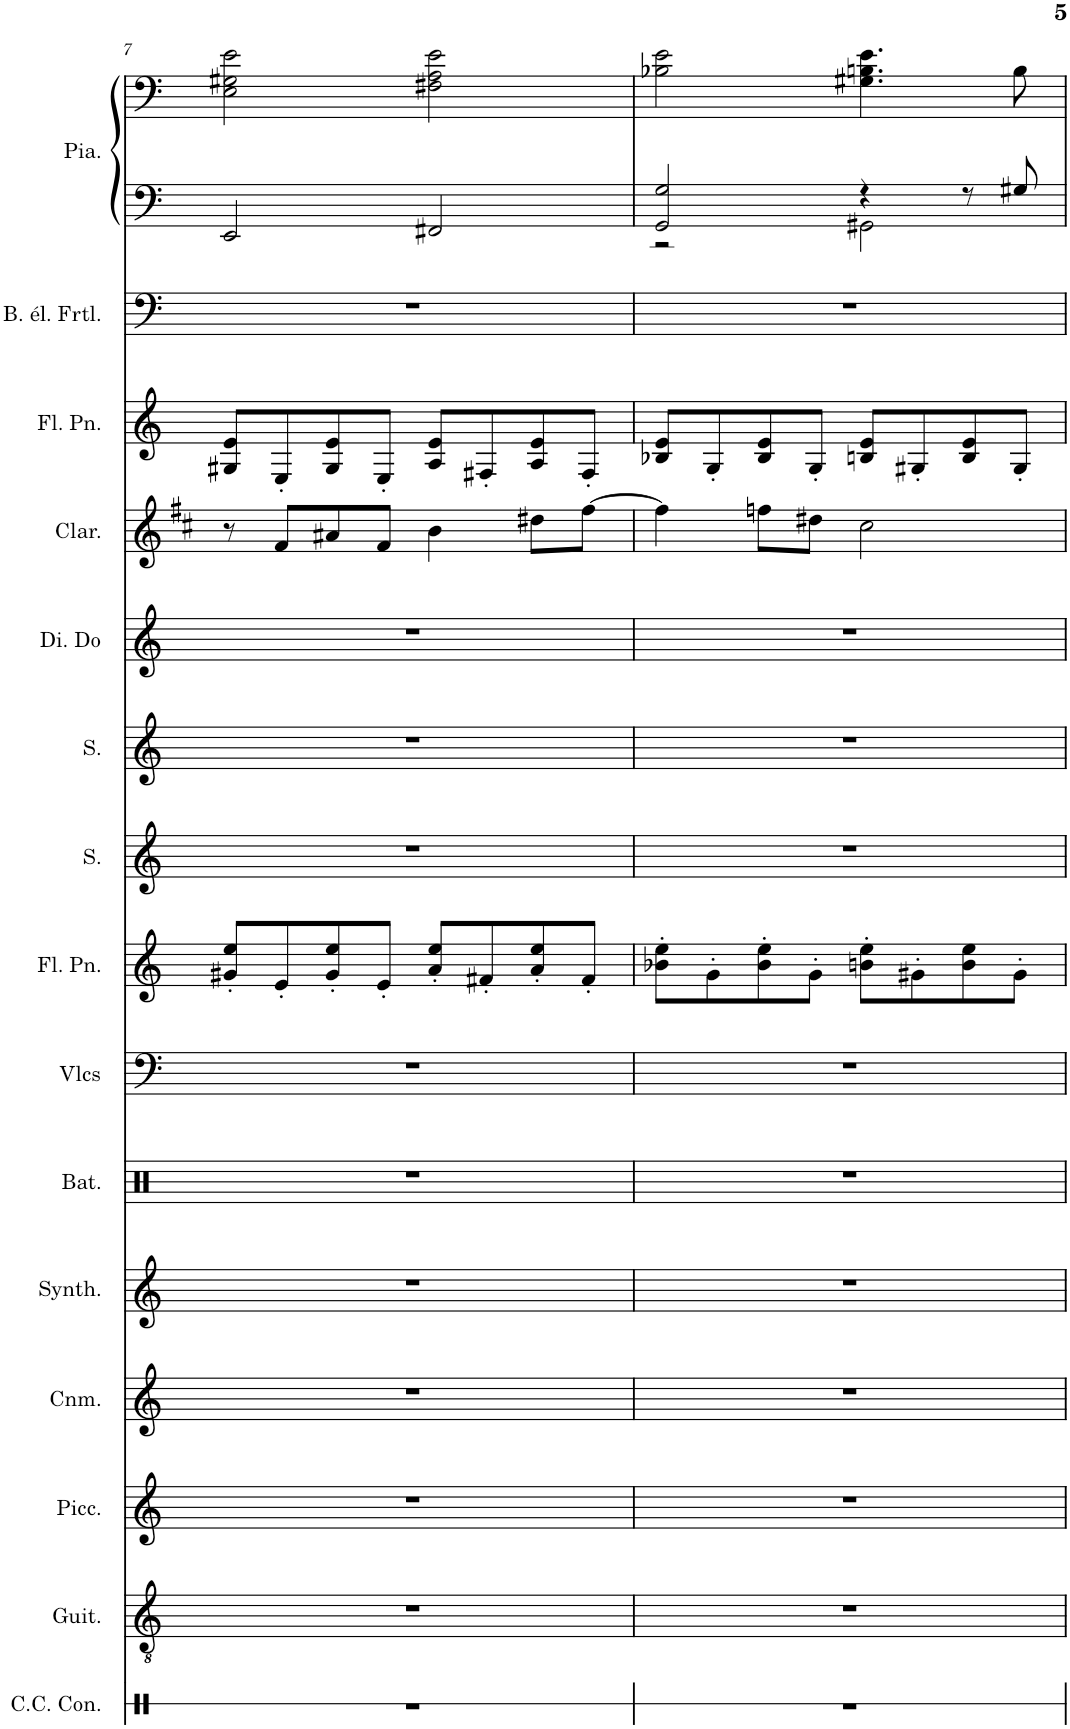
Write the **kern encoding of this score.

**kern	**kern	**kern	**kern	**kern	**kern	**kern	**kern	**kern	**kern	**kern	**kern	**kern	**kern	**kern	**kern
*part15	*part14	*part13	*part12	*part11	*part10	*part9	*part8	*part7	*part6	*part5	*part4	*part3	*part2	*part1	*part1
*staff16	*staff15	*staff14	*staff13	*staff12	*staff11	*staff10	*staff9	*staff8	*staff7	*staff6	*staff5	*staff4	*staff3	*staff2	*staff1
*I"Caisse claire de concert, SYNTH DRUM	*I"Guitare acoustique, MUTED GTR	*I"Piccolo, PICCOLO	*I"Cornemuse, BAG PIPE	*I"Synthétiseur de sinusoïdes, OCARINA	*I"Batterie, DRUMS	*I"Violoncelles, STRINGS	*I"Flûte de Pan, PAN FLUTE	*I"Soprano, CHOIR AAHS	*I"Soprano, CHOIR AAHS	*I"Dizi en Do, PICCOLO	*I"Clarinette	*I"Flûte de Pan, PAN FLUTE	*I"Basse électrique fretless, FRETLESS	*I"Piano, A.PIANO 2	*
*I'C.C. Con.	*I'Guit.	*I'Picc.	*I'Cnm.	*I'Synth.	*I'Bat.	*I'Vlcs	*I'Fl. Pn.	*I'S.	*I'S.	*I'Di. Do	*I'Clar.	*I'Fl. Pn.	*I'B. él. Frtl.	*I'Pia.	*
!!LO:PB:g=z
*clefX	*clefGv2	*clefG2	*clefG2	*clefG2	*clefX	*clefF4	*clefG2	*clefG2	*clefG2	*clefG2	*clefG2	*clefG2	*clefF4	*clefF4	*clefF4
*	*	*Trd-7c-12	*Trd1c2	*	*	*	*	*	*	*Trd-7c-12	*Trd1c2	*	*Trd7c12	*	*
*k[]	*k[]	*k[]	*k[]	*k[]	*k[]	*k[]	*k[]	*k[]	*k[]	*k[]	*k[f#c#]	*k[]	*k[]	*k[]	*k[]
*M4/4	*M4/4	*M4/4	*M4/4	*M4/4	*M4/4	*M4/4	*M4/4	*M4/4	*M4/4	*M4/4	*M4/4	*M4/4	*M4/4	*M4/4	*M4/4
=7	=7	=7	=7	=7	=7	=7	=7	=7	=7	=7	=7	=7	=7	=7	=7
1r	1r	1r	1r	1r	1r	1r	8g#X/' 8ee/'L	1r	1r	1r	8r	8G#X/ 8e/L	1r	2EE/	2E\ 2G#X\ 2e\
.	.	.	.	.	.	.	8e'/	.	.	.	8f#/L	8E'/	.	.	.
.	.	.	.	.	.	.	8g#/' 8ee/'	.	.	.	8a#X/	8G#/ 8e/	.	.	.
.	.	.	.	.	.	.	8e'/J	.	.	.	8f#/J	8E'/J	.	.	.
.	.	.	.	.	.	.	8a/' 8ee/'L	.	.	.	4b\	8A/ 8e/L	.	2FF#X/	2F#X\ 2A\ 2e\
.	.	.	.	.	.	.	8f#X'/	.	.	.	.	8F#X'/	.	.	.
.	.	.	.	.	.	.	8a/' 8ee/'	.	.	.	8dd#X\L	8A/ 8e/	.	.	.
.	.	.	.	.	.	.	8f#'/J	.	.	.	[8ff#\J	8F#'/J	.	.	.
=8	=8	=8	=8	=8	=8	=8	=8	=8	=8	=8	=8	=8	=8	=8	=8
*	*	*	*	*	*	*	*	*	*	*	*	*	*	*^	*
1r	1r	1r	1r	1r	1r	1r	8b-X\' 8ee\'L	1r	1r	1r	4ff#\]	8B-X/ 8e/L	1r	2GG/ 2G/	2r	2B-X\ 2e\
.	.	.	.	.	.	.	8g'\	.	.	.	.	8G'/	.	.	.	.
.	.	.	.	.	.	.	8b-\' 8ee\'	.	.	.	8ffn\L	8B-/ 8e/	.	.	.	.
.	.	.	.	.	.	.	8g'\J	.	.	.	8dd#X\J	8G'/J	.	.	.	.
.	.	.	.	.	.	.	8bn\' 8ee\'L	.	.	.	2cc#\	8Bn/ 8e/L	.	4r	2GG#X\	4.G#X\ 4.Bn\ 4.e\
.	.	.	.	.	.	.	8g#X'\	.	.	.	.	8G#X'/	.	.	.	.
.	.	.	.	.	.	.	8b\ 8ee\	.	.	.	.	8B/ 8e/	.	8r	.	.
.	.	.	.	.	.	.	8g#'\J	.	.	.	.	8G#'/J	.	8G#X/	.	8B\
*	*	*	*	*	*	*	*	*	*	*	*	*	*	*v	*v	*
=	=	=	=	=	=	=	=	=	=	=	=	=	=	=	=
*-	*-	*-	*-	*-	*-	*-	*-	*-	*-	*-	*-	*-	*-	*-	*-
